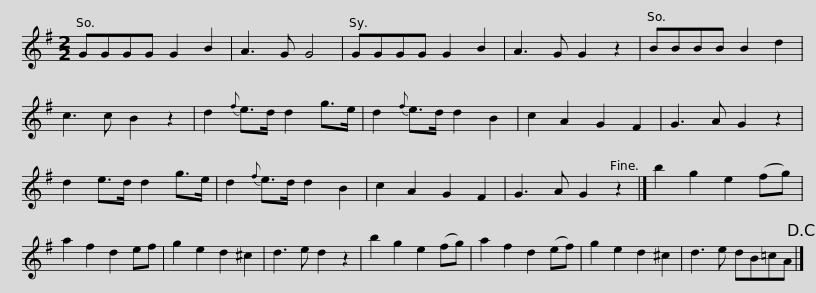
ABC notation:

X:1
L:1/8
M:2/2
I:linebreak $
K:G
V:1 treble
V:1
 GGGG G2 B2 | A3 G G4 | GGGG G2 B2 | A3 G G2 z2 | BBBB B2 d2 | %5
 c3 c B2 z2 | d2{f} e>d d2 g>e |$ d2{f} e>d d2 B2 | c2 A2 G2 F2 | G3 A G2 z2 | %10
 d2 e>d d2 g>e | d2{f} e>d d2 B2 | c2 A2 G2 F2 | G3 A G2 z2 |] b2 g2 e2 (fg) |$ %15
 a2 f2 d2 ef | g2 e2 d2 ^c2 | d3 e d2 z2 | b2 g2 e2 (fg) | a2 f2 d2 (ef) | %20
 g2 e2 d2 ^c2 | d3 e dB=cA!D.C.! |] %22
